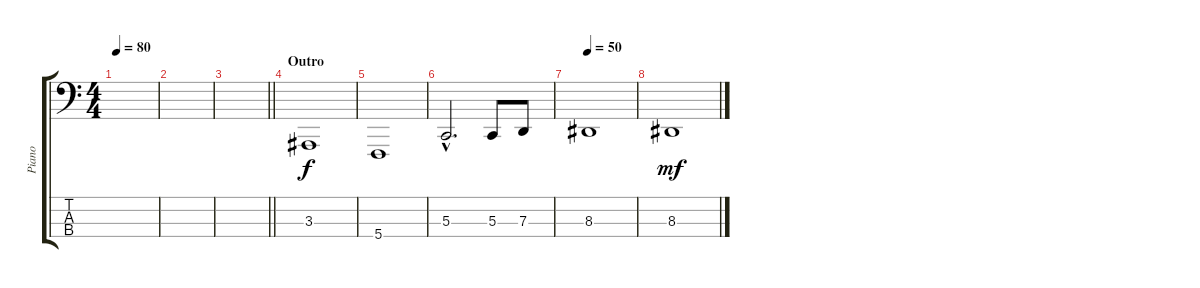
\track ("Piano" "Piano") {instrument acousticgrandpiano}
\staff {score tabs}
\tuning (F2 C2 G1 C1) {hide}
\ts (4 4)
\tempo 80
\clef f4
\ks c
|
|
\barLineRight lightlight
|
\section ("" "Outro")
3.3.1 |
5.4.1 |
5.3{hac}.2{d} 5.3.8 7.3.8 |
\tempo 50
8.3.1 |
8.3.1{dy mf}
